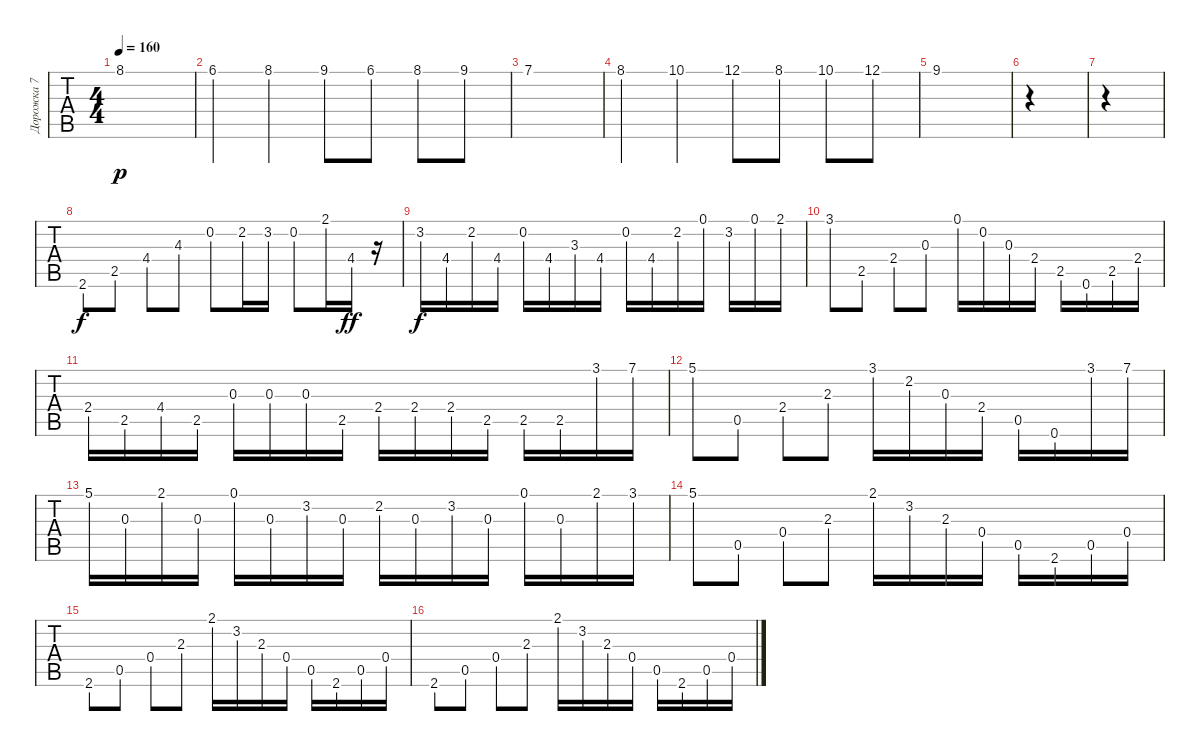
\track ("Дорожка 7" "Дорожка 7") {instrument acousticguitarsteel}
\staff {tabs}
\tuning (E4 B3 G3 D3 A2 E2) {hide}
\ts (4 4)
\tempo 160
\clef g2
\ks c
8.1.1{dy p} |
6.1.4 8.1.4 9.1.8 6.1.8 8.1.8 9.1.8 |
7.1.1 |
8.1.4 10.1.4 12.1.8 8.1.8 10.1.8 12.1.8 |
9.1.1 |
|
|
2.6.8{dy f instrument orchestralharp} 2.5.8 4.4.8 4.3.8 0.2.8 2.2.16 3.2.16 0.2.8 2.1.16 4.4.16{dy ff} r.16 |
3.2.16{dy f} 4.4.16 2.2.16 4.4.16 0.2.16 4.4.16 3.3.16 4.4.16 0.2.16 4.4.16 2.2.16 0.1.16 3.2.16 0.1.16 2.1.16 |
3.1.8 2.5.8 2.4.8 0.3.8 0.1.16 0.2.16 0.3.16 2.4.16 2.5.16 0.6.16 2.5.16 2.4.16 |
2.4.16 2.5.16 4.4.16 2.5.16 0.3.16 0.3.16 0.3.16 2.5.16 2.4.16 2.4.16 2.4.16 2.5.16 2.5.16 2.5.16 3.1.16 7.1.16 |
5.1.8 0.5.8 2.4.8 2.3.8 3.1.16 2.2.16 0.3.16 2.4.16 0.5.16 0.6.16 3.1.16 7.1.16 |
5.1.16 0.3.16 2.1.16 0.3.16 0.1.16 0.3.16 3.2.16 0.3.16 2.2.16 0.3.16 3.2.16 0.3.16 0.1.16 0.3.16 2.1.16 3.1.16 |
5.1.8 0.5.8 0.4.8 2.3.8 2.1.16 3.2.16 2.3.16 0.4.16 0.5.16 2.6.16 0.5.16 0.4.16 |
2.6.8 0.5.8 0.4.8 2.3.8 2.1.16 3.2.16 2.3.16 0.4.16 0.5.16 2.6.16 0.5.16 0.4.16 |
2.6.8 0.5.8 0.4.8 2.3.8 2.1.16 3.2.16 2.3.16 0.4.16 0.5.16 2.6.16 0.5.16 0.4.16
